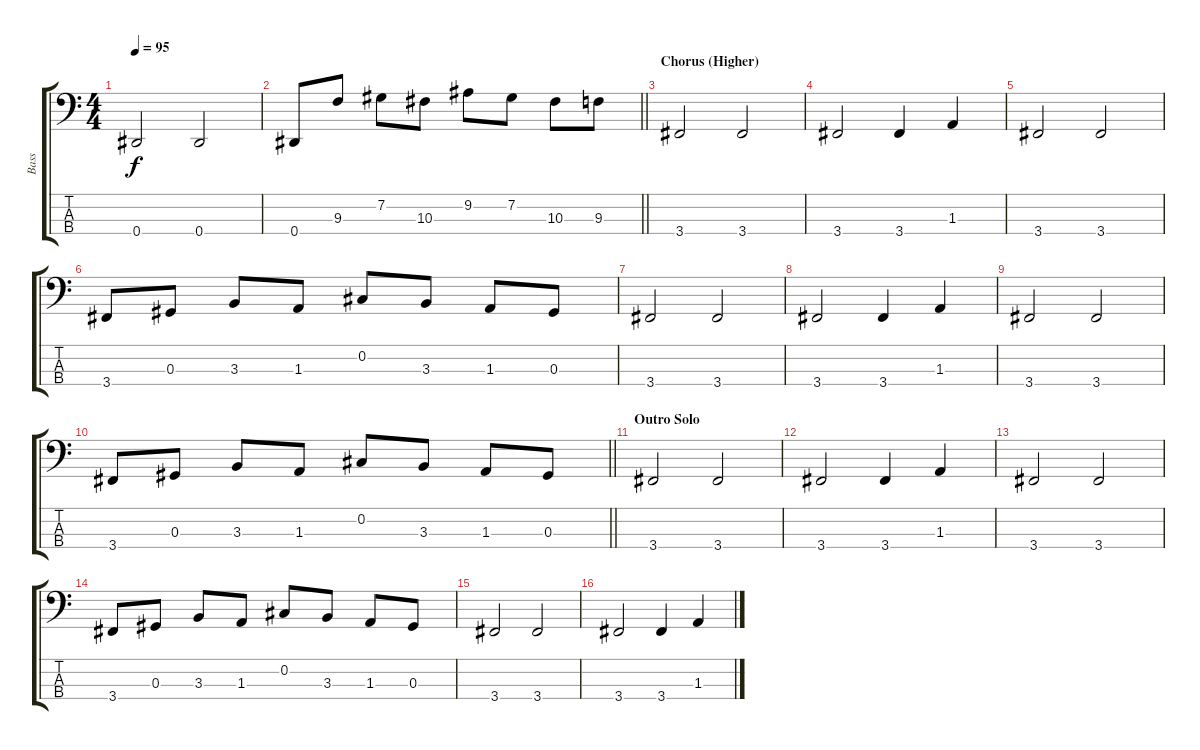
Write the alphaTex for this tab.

\track ("Bass" "Bass") {instrument electricbassfinger}
\staff {score tabs}
\tuning (Gb2 Db2 Ab1 Eb1) {hide}
\ts (4 4)
\tempo 95
\clef f4
\ks c
0.4.2{dy f} 0.4.2 |
\barLineRight lightlight
0.4.8 9.3.8 7.2.8 10.3.8 9.2.8 7.2.8 10.3.8 9.3.8 |
\section ("" "Chorus (Higher)")
3.4.2 3.4.2 |
3.4.2 3.4.4 1.3.4 |
3.4.2 3.4.2 |
3.4.8 0.3.8 3.3.8 1.3.8 0.2.8 3.3.8 1.3.8 0.3.8 |
3.4.2 3.4.2 |
3.4.2 3.4.4 1.3.4 |
3.4.2 3.4.2 |
\barLineRight lightlight
3.4.8 0.3.8 3.3.8 1.3.8 0.2.8 3.3.8 1.3.8 0.3.8 |
\section ("" "Outro Solo")
3.4.2 3.4.2 |
3.4.2 3.4.4 1.3.4 |
3.4.2 3.4.2 |
3.4.8 0.3.8 3.3.8 1.3.8 0.2.8 3.3.8 1.3.8 0.3.8 |
3.4.2 3.4.2 |
3.4.2 3.4.4 1.3.4
